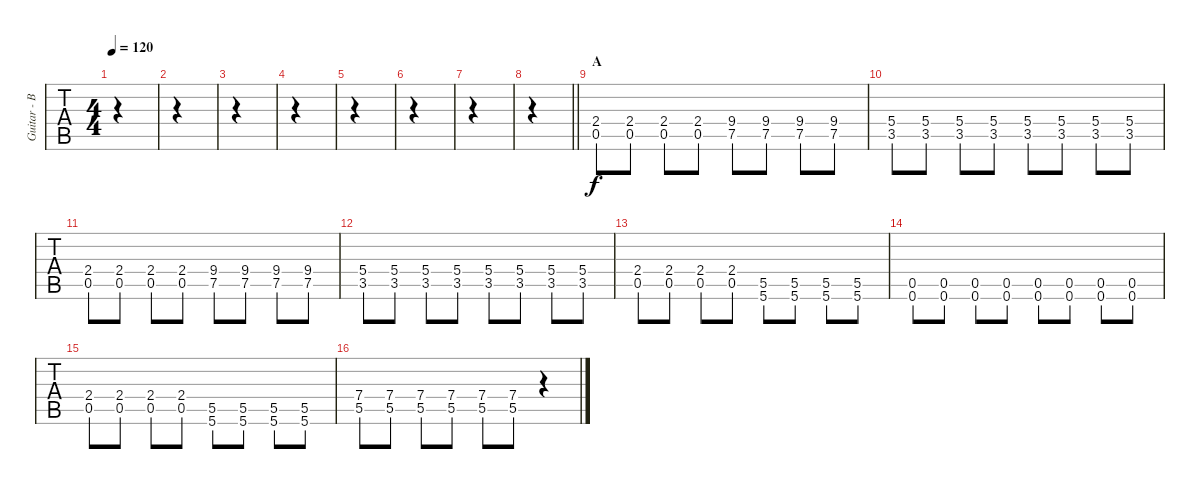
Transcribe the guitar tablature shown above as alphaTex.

\track ("Guitar - Base" "Guitar - B") {instrument distortionguitar}
\staff {tabs}
\tuning (E4 B3 G3 D3 A2 D2) {hide}
\ts (4 4)
\tempo 120
\clef g2
\ks g
|
|
|
|
|
|
|
\barLineRight lightlight
|
\section ("" "A")
\ks c
(2.4 0.5).8 (2.4 0.5).8 (2.4 0.5).8 (2.4 0.5).8 (9.4 7.5).8 (9.4 7.5).8 (9.4 7.5).8 (9.4 7.5).8 |
(5.4 3.5).8 (5.4 3.5).8 (5.4 3.5).8 (5.4 3.5).8 (5.4 3.5).8 (5.4 3.5).8 (5.4 3.5).8 (5.4 3.5).8 |
(2.4 0.5).8 (2.4 0.5).8 (2.4 0.5).8 (2.4 0.5).8 (9.4 7.5).8 (9.4 7.5).8 (9.4 7.5).8 (9.4 7.5).8 |
(5.4 3.5).8 (5.4 3.5).8 (5.4 3.5).8 (5.4 3.5).8 (5.4 3.5).8 (5.4 3.5).8 (5.4 3.5).8 (5.4 3.5).8 |
(2.4 0.5).8 (2.4 0.5).8 (2.4 0.5).8 (2.4 0.5).8 (5.5 5.6).8 (5.5 5.6).8 (5.5 5.6).8 (5.5 5.6).8 |
(0.5 0.6).8 (0.5 0.6).8 (0.5 0.6).8 (0.5 0.6).8 (0.5 0.6).8 (0.5 0.6).8 (0.5 0.6).8 (0.5 0.6).8 |
(2.4 0.5).8 (2.4 0.5).8 (2.4 0.5).8 (2.4 0.5).8 (5.5 5.6).8 (5.5 5.6).8 (5.5 5.6).8 (5.5 5.6).8 |
(7.4 5.5).8 (7.4 5.5).8 (7.4 5.5).8 (7.4 5.5).8 (7.4 5.5).8 (7.4 5.5).8 r.4
